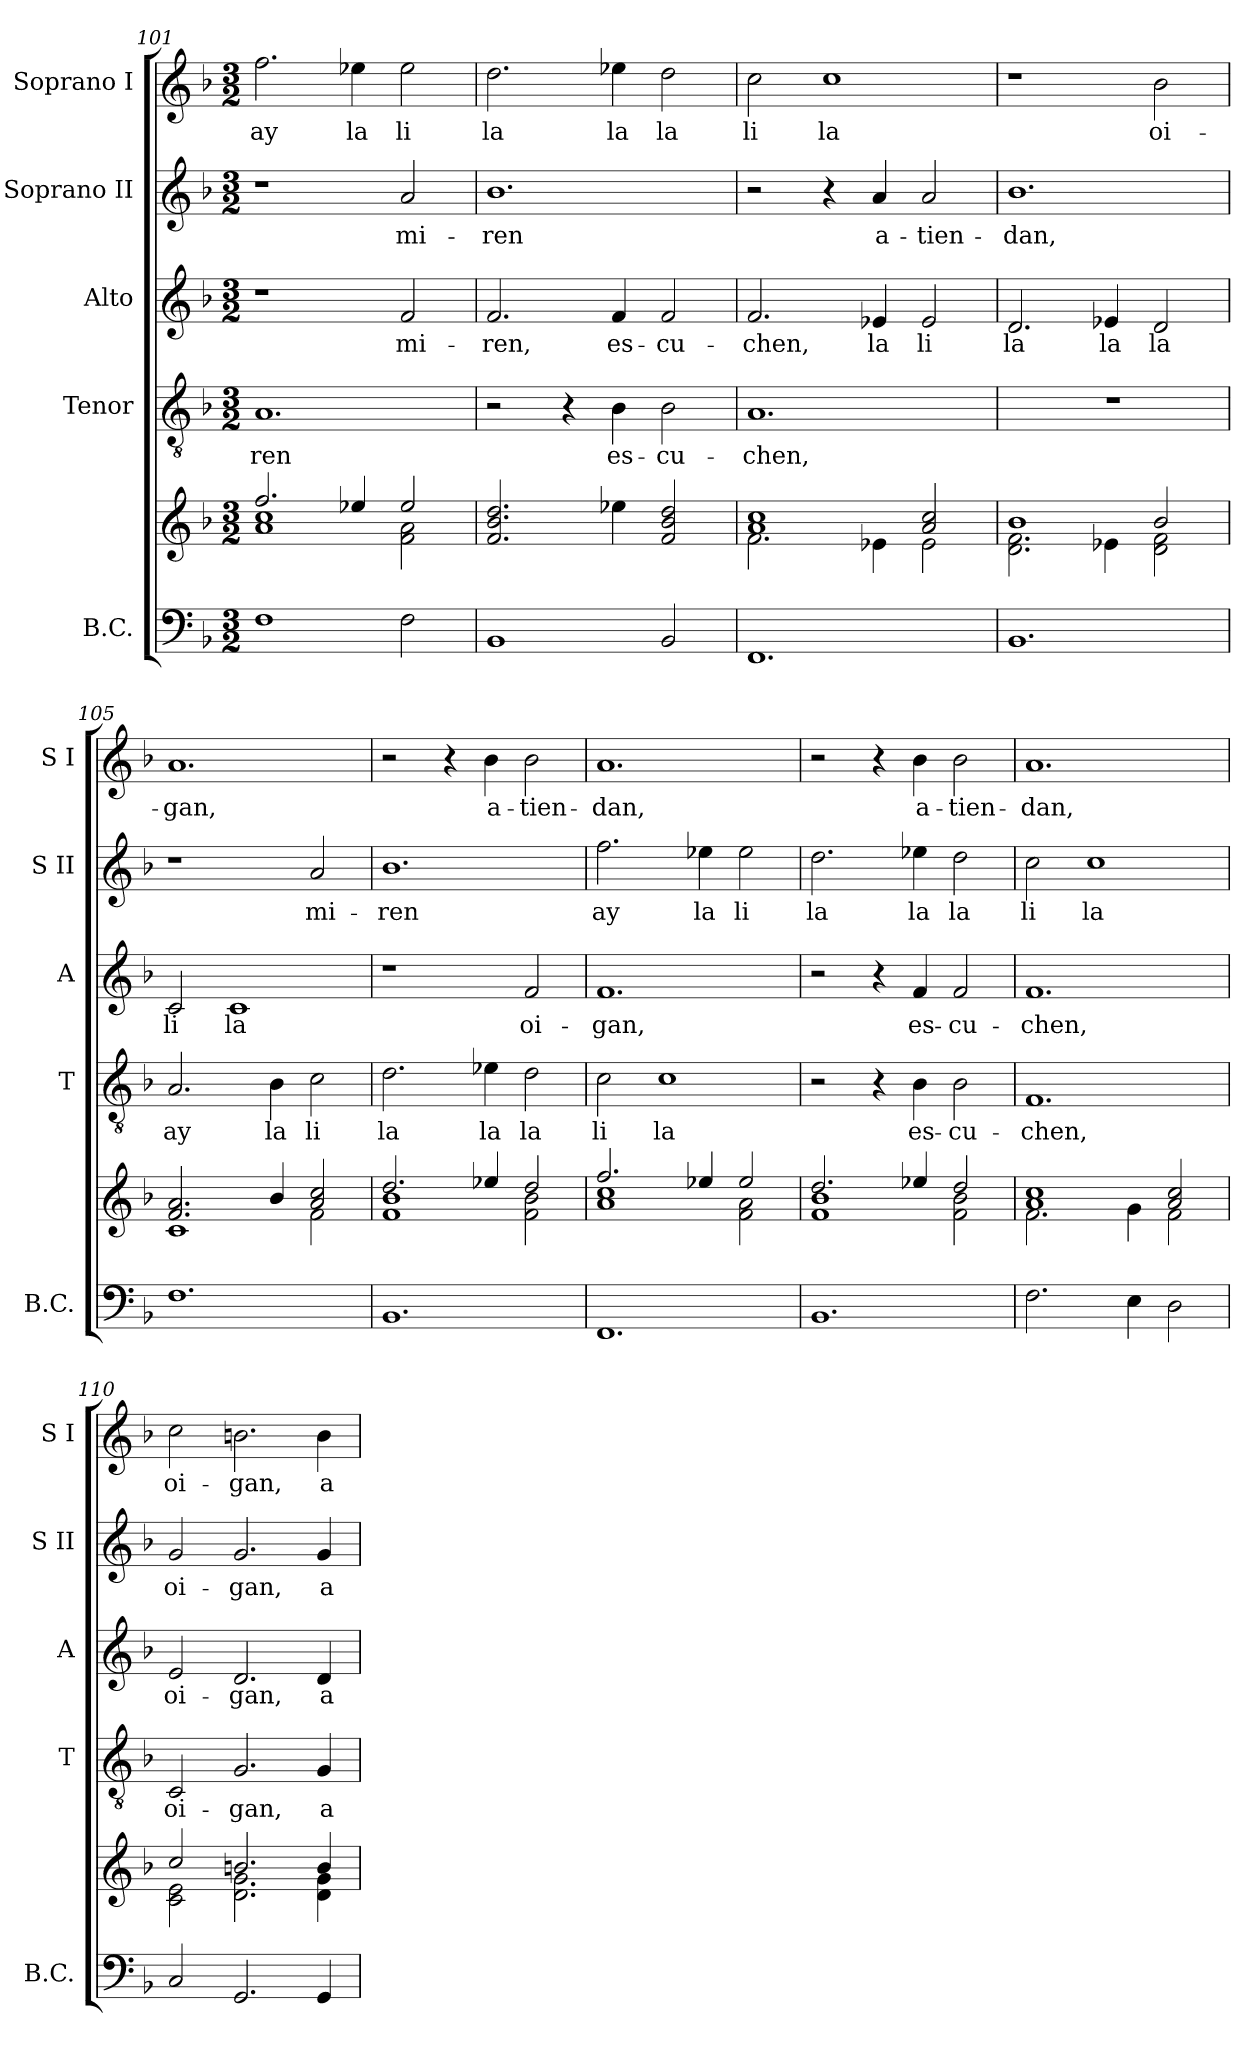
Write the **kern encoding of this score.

**kern	**kern	**kern	**text	**kern	**text	**kern	**text	**kern	**text
*part5	*part5	*part4	*part4	*part3	*part3	*part2	*part2	*part1	*part1
*staff6	*staff5	*staff4	*staff4	*staff3	*staff3	*staff2	*staff2	*staff1	*staff1
*I"B.C.	*	*I"Tenor	*	*I"Alto	*	*I"Soprano II	*	*I"Soprano I	*
*I'B.C.	*	*I'T	*	*I'A	*	*I'S II	*	*I'S I	*
*clefF4	*clefG2	*clefGv2	*	*clefG2	*	*clefG2	*	*clefG2	*
*k[b-]	*k[b-]	*k[b-]	*	*k[b-]	*	*k[b-]	*	*k[b-]	*
*F:	*F:	*F:	*	*F:	*	*F:	*	*F:	*
*M3/2	*M3/2	*M3/2	*	*M3/2	*	*M3/2	*	*M3/2	*
=101	=101	=101	=101	=101	=101	=101	=101	=101	=101
*	*^	*	*	*	*	*	*	*	*
!	!	!	!	!LO:LY:b	!	!	!	!	!	!LO:LY:b
1F	2.ff/	1a 1cc	1.A	-ren	1r	.	1r	.	2.ff\	ay
!	!	!	!	!	!	!	!	!	!	!LO:LY:b
.	4ee-X/	.	.	.	.	.	.	.	4ee-X\	la
!	!	!	!	!	!	!LO:LY:b	!	!LO:LY:b	!	!LO:LY:b
2F\	2ee-/	2f\ 2a\	.	.	2f/	mi-	2a/	mi-	2ee-\	li
=102	=102	=102	=102	=102	=102	=102	=102	=102	=102	=102
!	!	!	!	!	!	!LO:LY:b	!	!LO:LY:b	!	!LO:LY:b
*	*v	*v	*	*	*	*	*	*	*	*
1BB-	2.f/ 2.b-/ 2.dd/	2r	.	2.f/	-ren,	1.b-	-ren	2.dd\	la
.	.	4r	.	.	.	.	.	.	.
!	!	!	!LO:LY:b	!	!LO:LY:b	!	!	!	!LO:LY:b
.	4ee-X\	4B-\	es-	4f/	es-	.	.	4ee-X\	la
!	!	!	!LO:LY:b	!	!LO:LY:b	!	!	!	!LO:LY:b
2BB-/	2f/ 2b-/ 2dd/	2B-\	-cu-	2f/	-cu-	.	.	2dd\	la
!!LO:LB:g=z
=103	=103	=103	=103	=103	=103	=103	=103	=103	=103
*	*^	*	*	*	*	*	*	*	*
!	!	!	!	!LO:LY:b	!	!LO:LY:b	!	!	!	!LO:LY:b
1.FF	1a 1cc	2.f\	1.A	-chen,	2.f/	-chen,	2r	.	2cc\	li
!	!	!	!	!	!	!	!	!	!	!LO:LY:b
.	.	.	.	.	.	.	4r	.	1cc	la
!	!	!	!	!	!	!LO:LY:b	!	!LO:LY:b	!	!
.	.	4e-X\	.	.	4e-X/	la	4a/	a-	.	.
!	!	!	!	!	!	!LO:LY:b	!	!LO:LY:b	!	!
.	2a/ 2cc/	2e-\	.	.	2e-/	li	2a/	-tien-	.	.
=104	=104	=104	=104	=104	=104	=104	=104	=104	=104	=104
!	!	!	!	!	!	!LO:LY:b	!	!LO:LY:b	!	!
1.BB-	1b-	2.d\ 2.f\	1.r	.	2.d/	la	1.b-	-dan,	1r	.
!	!	!	!	!	!	!LO:LY:b	!	!	!	!
.	.	4e-X\	.	.	4e-X/	la	.	.	.	.
!	!	!	!	!	!	!LO:LY:b	!	!	!	!LO:LY:b
.	2b-/	2d\ 2f\	.	.	2d/	la	.	.	2b-\	oi-
=105	=105	=105	=105	=105	=105	=105	=105	=105	=105	=105
!	!	!	!	!LO:LY:b	!	!LO:LY:b	!	!	!	!LO:LY:b
1.F	2.f/ 2.a/	1c	2.A/	ay	2c/	li	1r	.	1.a	-gan,
!	!	!	!	!	!	!LO:LY:b	!	!	!	!
.	.	.	.	.	1c	la	.	.	.	.
!	!	!	!	!LO:LY:b	!	!	!	!	!	!
.	4b-/	.	4B-\	la	.	.	.	.	.	.
!	!	!	!	!LO:LY:b	!	!	!	!LO:LY:b	!	!
.	2a/ 2cc/	2f\	2c\	li	.	.	2a/	mi-	.	.
=106	=106	=106	=106	=106	=106	=106	=106	=106	=106	=106
!	!	!	!	!LO:LY:b	!	!	!	!LO:LY:b	!	!
1.BB-	2.dd/	1f 1b-	2.d\	la	1r	.	1.b-	-ren	2r	.
.	.	.	.	.	.	.	.	.	4r	.
!	!	!	!	!LO:LY:b	!	!	!	!	!	!LO:LY:b
.	4ee-X/	.	4e-X\	la	.	.	.	.	4b-\	a-
!	!	!	!	!LO:LY:b	!	!LO:LY:b	!	!	!	!LO:LY:b
.	2dd/	2f\ 2b-\	2d\	la	2f/	oi-	.	.	2b-\	-tien-
=107	=107	=107	=107	=107	=107	=107	=107	=107	=107	=107
!	!	!	!	!LO:LY:b	!	!LO:LY:b	!	!LO:LY:b	!	!LO:LY:b
1.FF	2.ff/	1a 1cc	2c\	li	1.f	-gan,	2.ff\	ay	1.a	-dan,
!	!	!	!	!LO:LY:b	!	!	!	!	!	!
.	.	.	1c	la	.	.	.	.	.	.
!	!	!	!	!	!	!	!	!LO:LY:b	!	!
.	4ee-X/	.	.	.	.	.	4ee-X\	la	.	.
!	!	!	!	!	!	!	!	!LO:LY:b	!	!
.	2ee-/	2f\ 2a\	.	.	.	.	2ee-\	li	.	.
=108	=108	=108	=108	=108	=108	=108	=108	=108	=108	=108
!	!	!	!	!	!	!	!	!LO:LY:b	!	!
1.BB-	2.dd/	1f 1b-	2r	.	2r	.	2.dd\	la	2r	.
.	.	.	4r	.	4r	.	.	.	4r	.
!	!	!	!	!LO:LY:b	!	!LO:LY:b	!	!LO:LY:b	!	!LO:LY:b
.	4ee-X/	.	4B-\	es-	4f/	es-	4ee-X\	la	4b-\	a-
!	!	!	!	!LO:LY:b	!	!LO:LY:b	!	!LO:LY:b	!	!LO:LY:b
.	2dd/	2f\ 2b-\	2B-\	-cu-	2f/	-cu-	2dd\	la	2b-\	-tien-
!!LO:PB:g=z
=109	=109	=109	=109	=109	=109	=109	=109	=109	=109	=109
!	!	!	!	!LO:LY:b	!	!LO:LY:b	!	!LO:LY:b	!	!LO:LY:b
2.F\	1a 1cc	2.f\	1.F	-chen,	1.f	-chen,	2cc\	li	1.a	-dan,
!	!	!	!	!	!	!	!	!LO:LY:b	!	!
.	.	.	.	.	.	.	1cc	la	.	.
4E\	.	4g\	.	.	.	.	.	.	.	.
2D\	2a/ 2cc/	2f\	.	.	.	.	.	.	.	.
=110	=110	=110	=110	=110	=110	=110	=110	=110	=110	=110
!	!	!	!	!LO:LY:b	!	!LO:LY:b	!	!LO:LY:b	!	!LO:LY:b
2C/	2cc/	2c\ 2e\	2C/	oi-	2e/	oi-	2g/	oi-	2cc\	oi-
!	!	!	!	!LO:LY:b	!	!LO:LY:b	!	!LO:LY:b	!	!LO:LY:b
2.GG/	2.bn/	2.d\ 2.g\	2.G/	-gan,	2.d/	-gan,	2.g/	-gan,	2.bn\	-gan,
!	!	!	!	!LO:LY:b	!	!LO:LY:b	!	!LO:LY:b	!	!LO:LY:b
4GG/	4b/	4d\ 4g\	4G/	a-	4d/	a-	4g/	a-	4b\	a-
*	*v	*v	*	*	*	*	*	*	*	*
=	=	=	=	=	=	=	=	=	=
*-	*-	*-	*-	*-	*-	*-	*-	*-	*-
